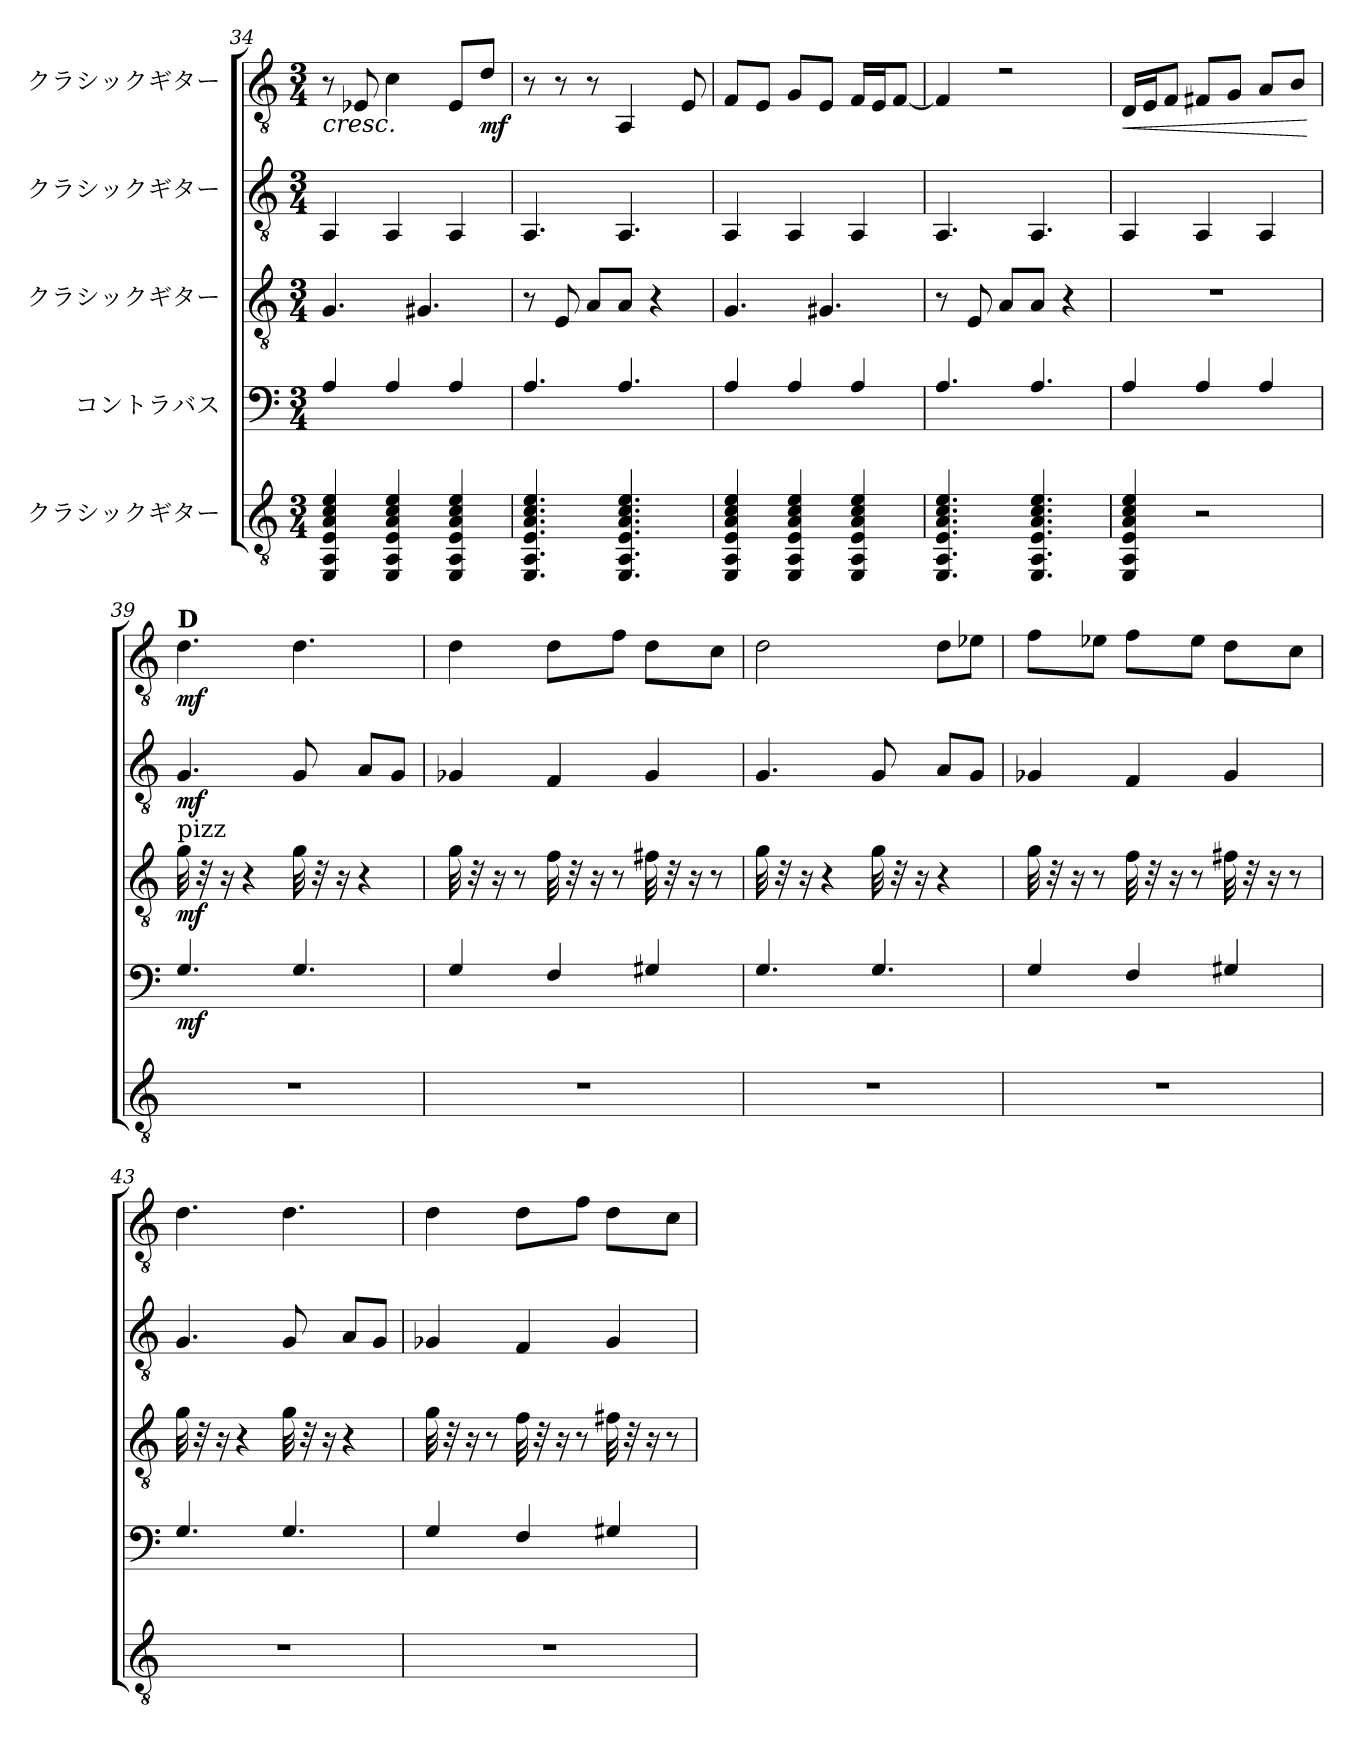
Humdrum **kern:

**kern	**kern	**dynam	**kern	**dynam	**kern	**dynam	**kern	**dynam
*part5	*part4	*part4	*part3	*part3	*part2	*part2	*part1	*part1
*staff5	*staff4	*staff4	*staff3	*staff3	*staff2	*staff2	*staff1	*staff1
*I"クラシックギター	*I"コントラバス	*	*I"クラシックギター	*	*I"クラシックギター	*	*I"クラシックギター	*
*clefGv2	*clefF4	*	*clefGv2	*	*clefGv2	*	*clefGv2	*
*	*ITrd7c12	*	*	*	*	*	*	*
*k[]	*k[]	*	*k[]	*	*k[]	*	*k[]	*
*M3/4	*M3/4	*	*M3/4	*	*M3/4	*	*M3/4	*
=34	=34	=34	=34	=34	=34	=34	=34	=34
!	!	!	!	!	!	!	!	!LO:HP:b
4EE/ 4AA/ 4E/ 4A/ 4c/ 4e/	4AA/	.	4.G/	.	4AA/	.	8r	<
.	.	.	.	.	.	.	8E-X/	.
4EE/ 4AA/ 4E/ 4A/ 4c/ 4e/	4AA/	.	.	.	4AA/	.	4c\	.
.	.	.	4.G#X/	.	.	.	.	.
4EE/ 4AA/ 4E/ 4A/ 4c/ 4e/	4AA/	.	.	.	4AA/	.	8E-/L	.
!	!	!	!	!	!	!	!	!LO:DY:b
.	.	.	.	.	.	.	8d/J	mf
.	.	.	.	.	.	.	.	[
=35	=35	=35	=35	=35	=35	=35	=35	=35
4.EE/ 4.AA/ 4.E/ 4.A/ 4.c/ 4.e/	4.AA/	.	8r	.	4.AA/	.	8r	.
.	.	.	8E/	.	.	.	8r	.
.	.	.	8A/L	.	.	.	8r	.
4.EE/ 4.AA/ 4.E/ 4.A/ 4.c/ 4.e/	4.AA/	.	8A/J	.	4.AA/	.	4AA/	.
.	.	.	4r	.	.	.	.	.
.	.	.	.	.	.	.	8E/	.
=36	=36	=36	=36	=36	=36	=36	=36	=36
4EE/ 4AA/ 4E/ 4A/ 4c/ 4e/	4AA/	.	4.G/	.	4AA/	.	8F/L	.
.	.	.	.	.	.	.	8E/J	.
4EE/ 4AA/ 4E/ 4A/ 4c/ 4e/	4AA/	.	.	.	4AA/	.	8G/L	.
.	.	.	4.G#X/	.	.	.	8E/J	.
4EE/ 4AA/ 4E/ 4A/ 4c/ 4e/	4AA/	.	.	.	4AA/	.	16F/LL	.
.	.	.	.	.	.	.	16E/J	.
.	.	.	.	.	.	.	[8F/J	.
=37	=37	=37	=37	=37	=37	=37	=37	=37
4.EE/ 4.AA/ 4.E/ 4.A/ 4.c/ 4.e/	4.AA/	.	8r	.	4.AA/	.	4F/]	.
.	.	.	8E/	.	.	.	.	.
.	.	.	8A/L	.	.	.	2rd	.
4.EE/ 4.AA/ 4.E/ 4.A/ 4.c/ 4.e/	4.AA/	.	8A/J	.	4.AA/	.	.	.
.	.	.	4r	.	.	.	.	.
=38	=38	=38	=38	=38	=38	=38	=38	=38
!	!	!	!	!	!	!	!	!LO:HP:b
4EE/ 4AA/ 4E/ 4A/ 4c/ 4e/	4AA/	.	2.r	.	4AA/	.	16D/LL	<
.	.	.	.	.	.	.	16E/J	.
.	.	.	.	.	.	.	8F/J	.
2r	4AA/	.	.	.	4AA/	.	8F#X/L	.
.	.	.	.	.	.	.	8G/J	.
.	4AA/	.	.	.	4AA/	.	8A/L	.
.	.	.	.	.	.	.	8B/J	.
.	.	.	.	.	.	.	.	[
!!LO:LB:g=z
=39	=39	=39	=39	=39	=39	=39	=39	=39
!	!	!	!	!	!	!	!LO:TX:a:B:t=D	!
!	!	!	!LO:TX:a:t=pizz	!	!	!	!	!
!	!	!LO:DY:b	!	!LO:DY:b	!	!LO:DY:b	!	!LO:DY:b
2.r	4.GG/	mf	32g\	mf	4.G/	mf	4.d\	mf
.	.	.	32r	.	.	.	.	.
.	.	.	16r	.	.	.	.	.
.	.	.	4r	.	.	.	.	.
.	4.GG/	.	32g\	.	8G/	.	4.d\	.
.	.	.	32r	.	.	.	.	.
.	.	.	16r	.	.	.	.	.
.	.	.	4r	.	8A/L	.	.	.
.	.	.	.	.	8G/J	.	.	.
=40	=40	=40	=40	=40	=40	=40	=40	=40
2.r	4GG/	.	32g\	.	4G-X/	.	4d\	.
.	.	.	32r	.	.	.	.	.
.	.	.	16r	.	.	.	.	.
.	.	.	8r	.	.	.	.	.
.	4FF/	.	32f\	.	4F/	.	8d\L	.
.	.	.	32r	.	.	.	.	.
.	.	.	16r	.	.	.	.	.
.	.	.	8r	.	.	.	8f\J	.
.	4GG#X/	.	32f#X\	.	4G-/	.	8d\L	.
.	.	.	32r	.	.	.	.	.
.	.	.	16r	.	.	.	.	.
.	.	.	8r	.	.	.	8c\J	.
=41	=41	=41	=41	=41	=41	=41	=41	=41
2.r	4.GG/	.	32g\	.	4.G/	.	2d\	.
.	.	.	32r	.	.	.	.	.
.	.	.	16r	.	.	.	.	.
.	.	.	4r	.	.	.	.	.
.	4.GG/	.	32g\	.	8G/	.	.	.
.	.	.	32r	.	.	.	.	.
.	.	.	16r	.	.	.	.	.
.	.	.	4r	.	8A/L	.	8d\L	.
.	.	.	.	.	8G/J	.	8e-X\J	.
=42	=42	=42	=42	=42	=42	=42	=42	=42
2.r	4GG/	.	32g\	.	4G-X/	.	8f\L	.
.	.	.	32r	.	.	.	.	.
.	.	.	16r	.	.	.	.	.
.	.	.	8r	.	.	.	8e-X\J	.
.	4FF/	.	32f\	.	4F/	.	8f\L	.
.	.	.	32r	.	.	.	.	.
.	.	.	16r	.	.	.	.	.
.	.	.	8r	.	.	.	8e-\J	.
.	4GG#X/	.	32f#X\	.	4G-/	.	8d\L	.
.	.	.	32r	.	.	.	.	.
.	.	.	16r	.	.	.	.	.
.	.	.	8r	.	.	.	8c\J	.
!!LO:LB:g=z
=43	=43	=43	=43	=43	=43	=43	=43	=43
2.r	4.GG/	.	32g\	.	4.G/	.	4.d\	.
.	.	.	32r	.	.	.	.	.
.	.	.	16r	.	.	.	.	.
.	.	.	4r	.	.	.	.	.
.	4.GG/	.	32g\	.	8G/	.	4.d\	.
.	.	.	32r	.	.	.	.	.
.	.	.	16r	.	.	.	.	.
.	.	.	4r	.	8A/L	.	.	.
.	.	.	.	.	8G/J	.	.	.
=44	=44	=44	=44	=44	=44	=44	=44	=44
2.r	4GG/	.	32g\	.	4G-X/	.	4d\	.
.	.	.	32r	.	.	.	.	.
.	.	.	16r	.	.	.	.	.
.	.	.	8r	.	.	.	.	.
.	4FF/	.	32f\	.	4F/	.	8d\L	.
.	.	.	32r	.	.	.	.	.
.	.	.	16r	.	.	.	.	.
.	.	.	8r	.	.	.	8f\J	.
.	4GG#X/	.	32f#X\	.	4G-/	.	8d\L	.
.	.	.	32r	.	.	.	.	.
.	.	.	16r	.	.	.	.	.
.	.	.	8r	.	.	.	8c\J	.
=	=	=	=	=	=	=	=	=
*-	*-	*-	*-	*-	*-	*-	*-	*-
